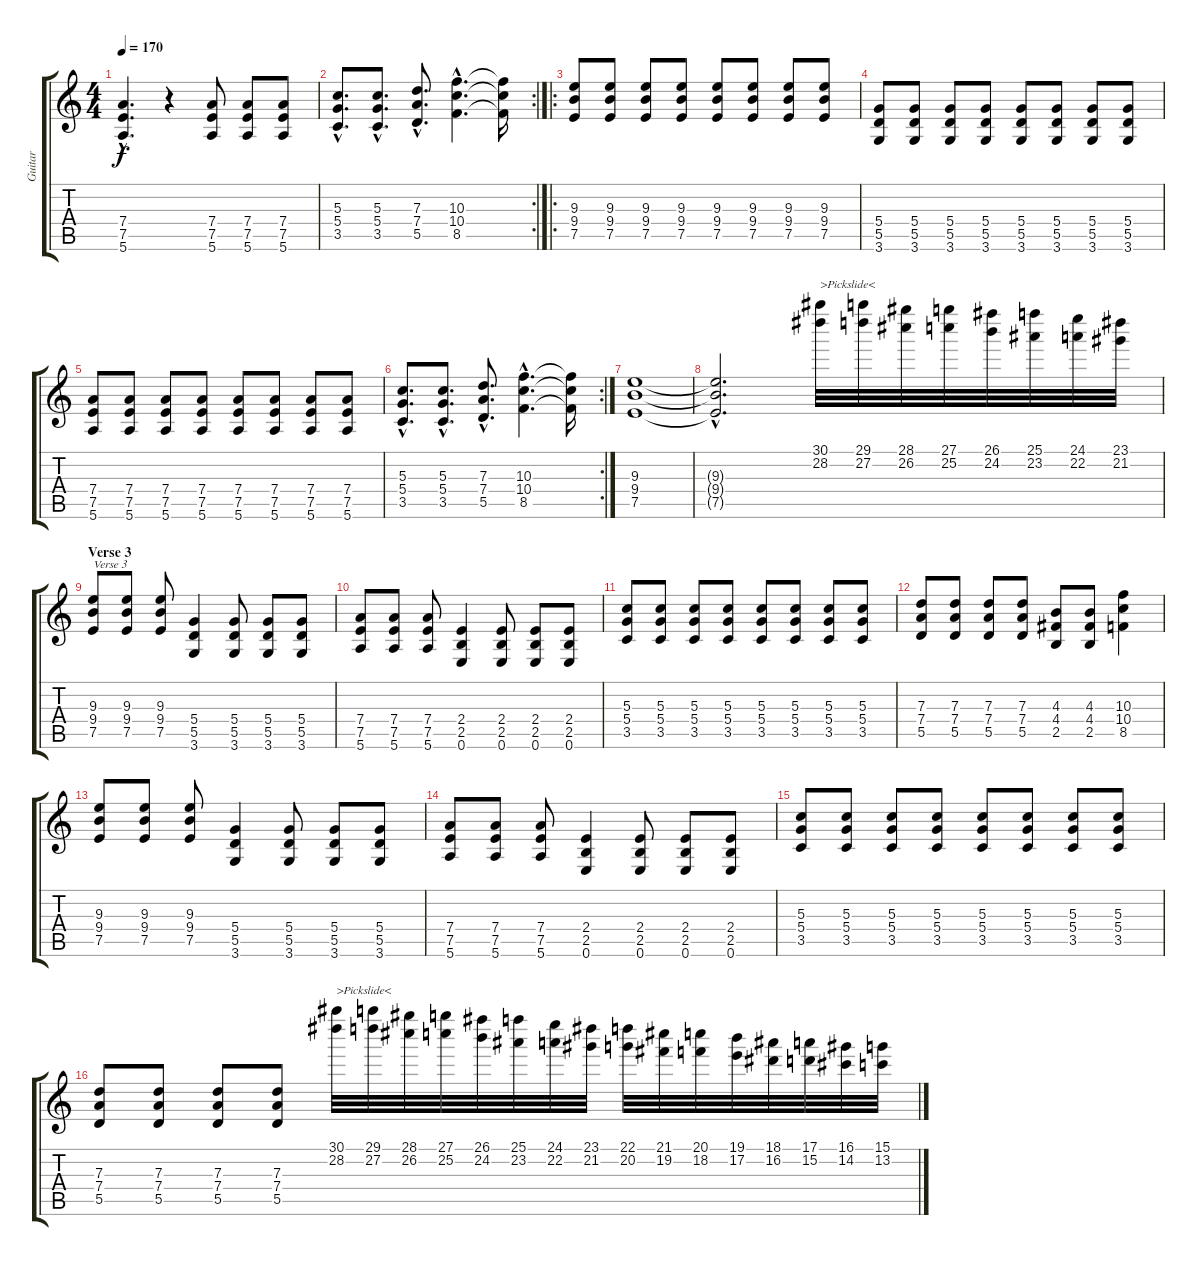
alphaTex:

\track ("Guitar" "Guitar") {instrument distortionguitar}
\staff {score tabs}
\tuning (E4 B3 G3 D3 A2 E2) {hide}
\ts (4 4)
\tempo 170
\clef g2
\ks c
(7.4{hac} 7.5{hac} 5.6{hac}).4{d dy f} r.4 (7.4 7.5 5.6).8 (7.4 7.5 5.6).8 (7.4 7.5 5.6).8 |
\rc 2
(5.3{hac} 5.4{hac} 3.5{hac}).8{d} (5.3{hac} 5.4{hac} 3.5{hac}).8{d} (7.3{hac} 7.4{hac} 5.5{hac}).8{d} (10.3{hac} 10.4{hac} 8.5{hac}).4{d} (10.3{t} 10.4{t} 8.5{t}).16 |
\ro
(9.3 9.4 7.5).8 (9.3 9.4 7.5).8 (9.3 9.4 7.5).8 (9.3 9.4 7.5).8 (9.3 9.4 7.5).8 (9.3 9.4 7.5).8 (9.3 9.4 7.5).8 (9.3 9.4 7.5).8 |
(5.4 5.5 3.6).8 (5.4 5.5 3.6).8 (5.4 5.5 3.6).8 (5.4 5.5 3.6).8 (5.4 5.5 3.6).8 (5.4 5.5 3.6).8 (5.4 5.5 3.6).8 (5.4 5.5 3.6).8 |
(7.4 7.5 5.6).8 (7.4 7.5 5.6).8 (7.4 7.5 5.6).8 (7.4 7.5 5.6).8 (7.4 7.5 5.6).8 (7.4 7.5 5.6).8 (7.4 7.5 5.6).8 (7.4 7.5 5.6).8 |
\rc 2
(5.3{hac} 5.4{hac} 3.5{hac}).8{d} (5.3{hac} 5.4{hac} 3.5{hac}).8{d} (7.3{hac} 7.4{hac} 5.5{hac}).8{d} (10.3{hac} 10.4{hac} 8.5{hac}).4{d} (10.3{t} 10.4{t} 8.5{t}).16 |
(9.3 9.4 7.5).1 |
(9.3{hac t} 9.4{hac t} 7.5{hac t}).2{d} (30.1 28.2).32{txt ">Pickslide<"} (29.1 27.2).32 (28.1 26.2).32 (27.1 25.2).32 (26.1 24.2).32 (25.1 23.2).32 (24.1 22.2).32 (23.1 21.2).32 |
\section ("" "Verse 3")
(9.3 9.4 7.5).8{txt "Verse 3"} (9.3 9.4 7.5).8 (9.3 9.4 7.5).8 (5.4 5.5 3.6).4 (5.4 5.5 3.6).8 (5.4 5.5 3.6).8 (5.4 5.5 3.6).8 |
(7.4 7.5 5.6).8 (7.4 7.5 5.6).8 (7.4 7.5 5.6).8 (2.4 2.5 0.6).4 (2.4 2.5 0.6).8 (2.4 2.5 0.6).8 (2.4 2.5 0.6).8 |
(5.3 5.4 3.5).8 (5.3 5.4 3.5).8 (5.3 5.4 3.5).8 (5.3 5.4 3.5).8 (5.3 5.4 3.5).8 (5.3 5.4 3.5).8 (5.3 5.4 3.5).8 (5.3 5.4 3.5).8 |
(7.3 7.4 5.5).8 (7.3 7.4 5.5).8 (7.3 7.4 5.5).8 (7.3 7.4 5.5).8 (4.3 4.4 2.5).8 (4.3 4.4 2.5).8 (10.3 10.4 8.5).4 |
(9.3 9.4 7.5).8 (9.3 9.4 7.5).8 (9.3 9.4 7.5).8 (5.4 5.5 3.6).4 (5.4 5.5 3.6).8 (5.4 5.5 3.6).8 (5.4 5.5 3.6).8 |
(7.4 7.5 5.6).8 (7.4 7.5 5.6).8 (7.4 7.5 5.6).8 (2.4 2.5 0.6).4 (2.4 2.5 0.6).8 (2.4 2.5 0.6).8 (2.4 2.5 0.6).8 |
(5.3 5.4 3.5).8 (5.3 5.4 3.5).8 (5.3 5.4 3.5).8 (5.3 5.4 3.5).8 (5.3 5.4 3.5).8 (5.3 5.4 3.5).8 (5.3 5.4 3.5).8 (5.3 5.4 3.5).8 |
(7.3 7.4 5.5).8 (7.3 7.4 5.5).8 (7.3 7.4 5.5).8 (7.3 7.4 5.5).8 (30.1 28.2).32{txt ">Pickslide<"} (29.1 27.2).32 (28.1 26.2).32 (27.1 25.2).32 (26.1 24.2).32 (25.1 23.2).32 (24.1 22.2).32 (23.1 21.2).32 (22.1 20.2).32 (21.1 19.2).32 (20.1 18.2).32 (19.1 17.2).32 (18.1 16.2).32 (17.1 15.2).32 (16.1 14.2).32 (15.1 13.2).32
